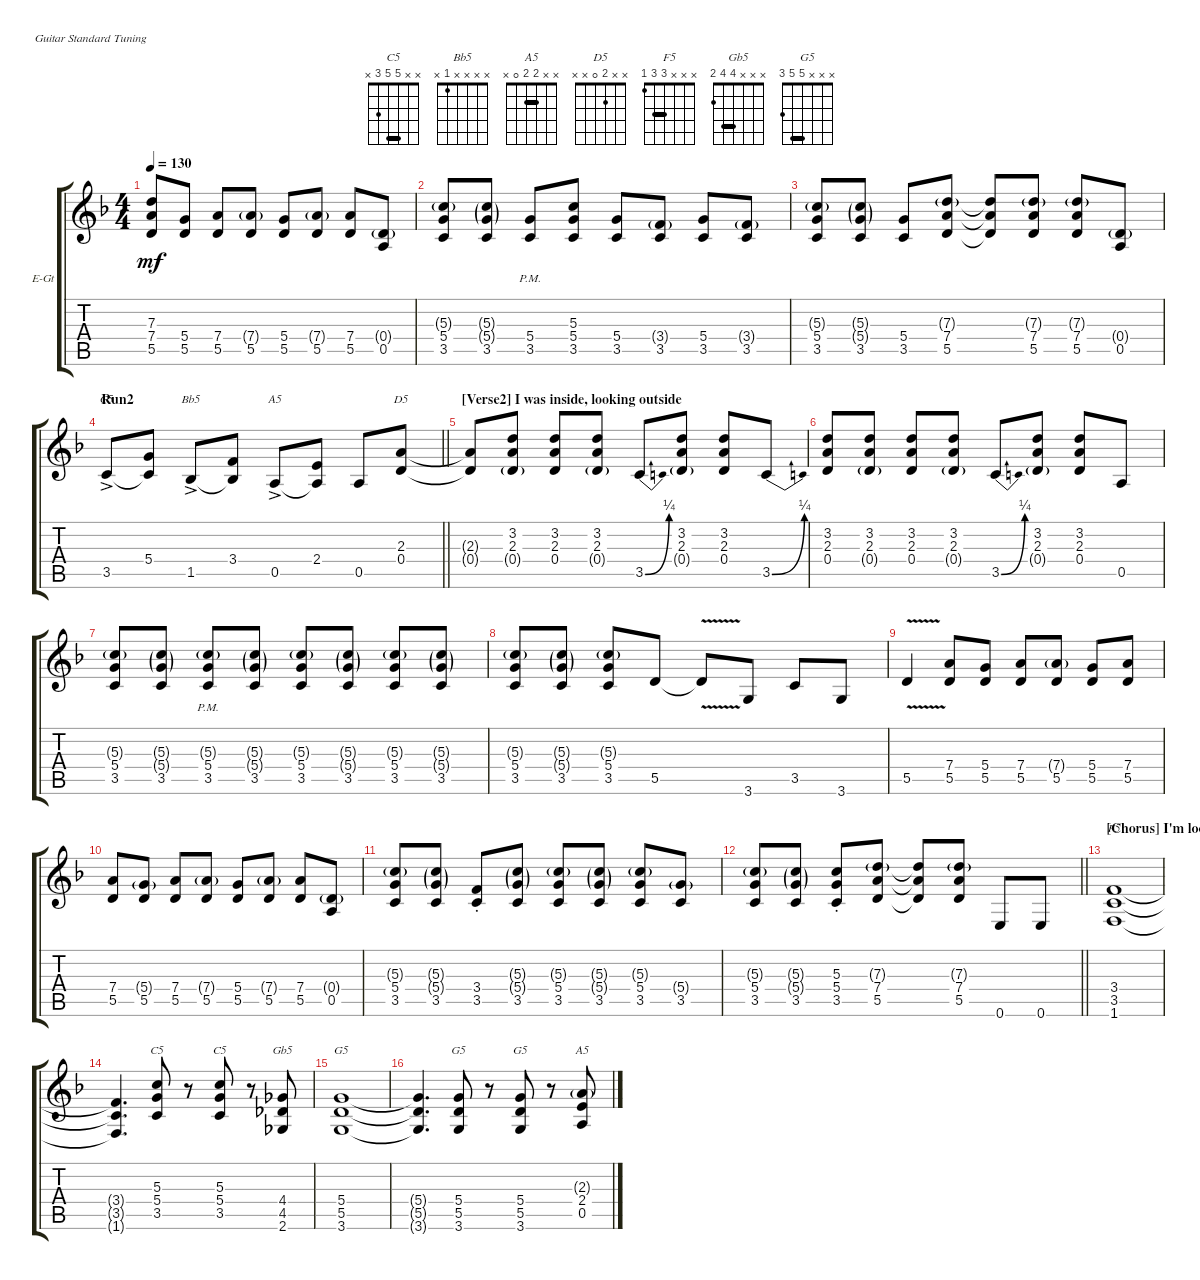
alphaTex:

\defaultSystemsLayout 4
\bracketExtendMode groupsimilarinstruments
\firstSystemTrackNameOrientation horizontal
\otherSystemsTrackNameOrientation horizontal
\track ("Electric Guitar" "E-Gt") {instrument overdrivenguitar}
\staff {score tabs}
\tuning (E4 B3 G3 D3 A2 E2)
\chord ("C5" x x x x 3 x)
\chord ("Bb5" x x x x 1 x)
\chord ("A5" x x x x 0 x)
\chord ("D5" x x 2 0 x x)
\chord ("F5" x x x 3 3 1) {barre 3}
\chord ("C5" x x 5 5 3 x) {barre 5}
\chord ("Gb5" x x x 4 4 2) {barre 4}
\chord ("G5" x x x 5 5 3) {barre 5}
\chord ("A5" x x 2 2 0 x) {barre 2}
\ts (4 4)
\tempo 130
\clef g2
\ks dminor
(5.5{t} 7.4{t} 7.3{t}).8{dy mf} (5.5 5.4).8 (5.5 7.4).8 (5.5 7.4{g}).8 (5.5 5.4).8 (5.5 7.4{g}).8 (5.5 7.4).8 (0.5 0.4{g}).8 |
(3.5 5.4 5.3{g}).8 (3.5 5.4{g} 5.3{g}).8 (3.5{pm} 5.4{pm}).8 (3.5 5.4 5.3).8 (3.5 5.4).8 (3.5 3.4{g}).8 (3.5 5.4).8 (3.5 3.4{g}).8 |
(3.5 5.4 5.3{g}).8 (3.5 5.4{g} 5.3{g}).8 (3.5 5.4).8 (5.5 7.4 7.3{g}).8 (5.5{t} 7.4{t} 7.3{t}).8 (5.5 7.4 7.3{g}).8 (5.5 7.4 7.3{g}).8 (0.5 0.4{g}).8 |
\section ("" "Run2")
\barLineRight lightlight
3.5{ac}.8{ch "C5"} (5.4 3.5{t}).8 1.5{ac}.8{ch "Bb5"} (3.4 1.5{t}).8 0.5{ac}.8{ch "A5"} (2.4 0.5{t}).8 0.5.8 (0.4 2.3).8{ch "D5"} |
\section ("" "[Verse2] I was inside, looking outside")
(0.4{t} 2.3{t}).8 (0.4{g} 2.3 3.2).8 (0.4 2.3 3.2).8 (0.4{g} 2.3 3.2).8 3.5{be (bend 0 0 58.8 1)}.8 (0.4{g} 2.3 3.2).8 (0.4 2.3 3.2).8 3.5{be (bend 0 0 58.8 1)}.8 |
(0.4 2.3 3.2).8 (0.4{g} 2.3 3.2).8 (0.4 2.3 3.2).8 (0.4{g} 2.3 3.2).8 3.5{be (bend 0 0 58.8 1)}.8 (0.4{g} 2.3 3.2).8 (0.4 2.3 3.2).8 0.5.8 |
(3.5 5.4 5.3{g}).8 (3.5 5.4{g} 5.3{g}).8 (3.5{pm} 5.4 5.3{g}).8 (3.5 5.4{g} 5.3{g}).8 (3.5 5.4 5.3{g}).8 (3.5 5.4{g} 5.3{g}).8 (3.5 5.4 5.3{g}).8 (3.5 5.4{g} 5.3{g}).8 |
(3.5 5.4 5.3{g}).8 (3.5 5.4{g} 5.3{g}).8 (3.5 5.4 5.3{g}).8 5.5.8 5.5{v t}.8 3.6.8 3.5.8 3.6.8 |
5.5{v}.4 (5.5 7.4).8 (5.5 5.4).8 (5.5 7.4).8 (5.5 7.4{g}).8 (5.5 5.4).8 (5.5 7.4).8 |
(5.5 7.4).8 (5.5 5.4{g}).8 (5.5 7.4).8 (5.5 7.4{g}).8 (5.5 5.4).8 (5.5 7.4{g}).8 (5.5 7.4).8 (0.5 0.4{g}).8 |
(3.5 5.4 5.3{g}).8 (3.5 5.4{g} 5.3{g}).8 (3.5 3.4{st}).8 (3.5 5.4{g} 5.3{g}).8 (3.5 5.4 5.3{g}).8 (3.5 5.4{g} 5.3{g}).8 (3.5 5.4 5.3{g}).8 (3.5 5.4{g}).8 |
\barLineRight lightlight
(3.5 5.4 5.3{g}).8 (3.5 5.4{g} 5.3{g}).8 (3.5 5.4 5.3{st}).8 (5.5 7.4 7.3{g}).8 (5.5{t} 7.4{t} 7.3{t}).8 (5.5 7.4 7.3{g}).8 0.6.8 0.6.8 |
\section ("" "[Chorus] I'm lookin' out for the two of us")
(1.6 3.5 3.4).1{ch "F5"} |
(1.6{t} 3.5{t} 3.4{t}).4{d} (3.5 5.4 5.3).8{ch "C5"} r.8 (3.5 5.4 5.3).8{ch "C5"} r.8 (2.6 4.5 4.4).8{ch "Gb5"} |
(3.6 5.5 5.4).1{ch "G5"} |
(3.6{t} 5.5{t} 5.4{t}).4{d} (3.6 5.5 5.4).8{ch "G5"} r.8 (3.6 5.5 5.4).8{ch "G5"} r.8 (0.5 2.4 2.3{g}).8{ch "A5"}
